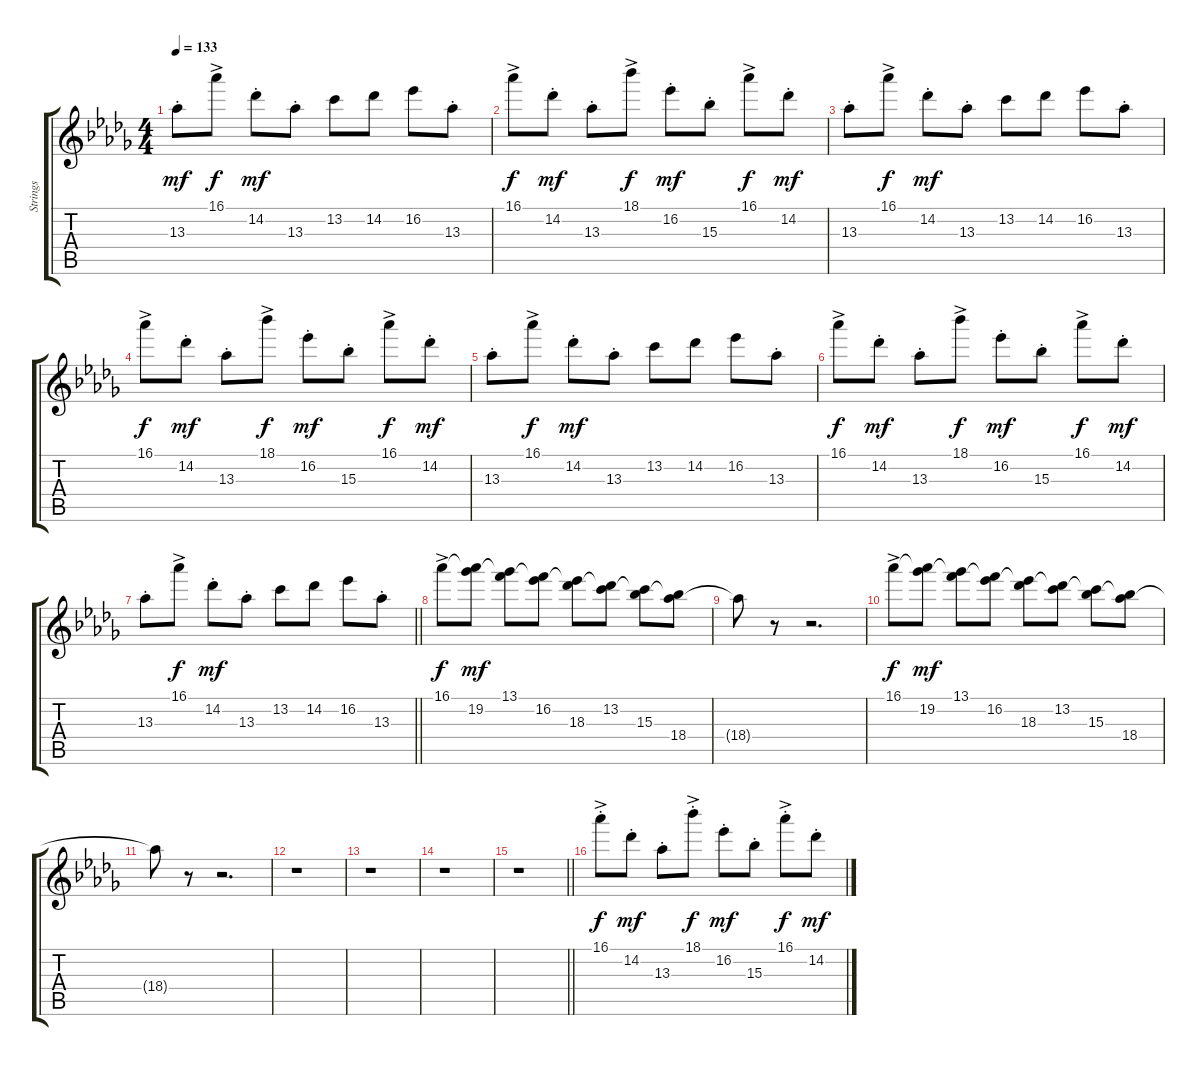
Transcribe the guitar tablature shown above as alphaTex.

\track ("Strings" "Strings") {instrument stringensemble1}
\staff {score tabs}
\tuning (E5 B4 G4 D4 A3 E2) {hide}
\ts (4 4)
\tempo 133
\clef g2
\ks db
13.3{st}.8{dy mf} 16.1{ac}.8{dy f} 14.2{st}.8{dy mf} 13.3{st}.8 13.2.8 14.2.8 16.2.8 13.3{st}.8 |
16.1{ac}.8{dy f} 14.2{st}.8{dy mf} 13.3{st}.8 18.1{ac}.8{dy f} 16.2{st}.8{dy mf} 15.3{st}.8 16.1{ac}.8{dy f} 14.2{st}.8{dy mf} |
13.3{st}.8 16.1{ac}.8{dy f} 14.2{st}.8{dy mf} 13.3{st}.8 13.2.8 14.2.8 16.2.8 13.3{st}.8 |
16.1{ac}.8{dy f} 14.2{st}.8{dy mf} 13.3{st}.8 18.1{ac}.8{dy f} 16.2{st}.8{dy mf} 15.3{st}.8 16.1{ac}.8{dy f} 14.2{st}.8{dy mf} |
13.3{st}.8 16.1{ac}.8{dy f} 14.2{st}.8{dy mf} 13.3{st}.8 13.2.8 14.2.8 16.2.8 13.3{st}.8 |
16.1{ac}.8{dy f} 14.2{st}.8{dy mf} 13.3{st}.8 18.1{ac}.8{dy f} 16.2{st}.8{dy mf} 15.3{st}.8 16.1{ac}.8{dy f} 14.2{st}.8{dy mf} |
\barLineRight lightlight
13.3{st}.8 16.1{ac}.8{dy f} 14.2{st}.8{dy mf} 13.3{st}.8 13.2.8 14.2.8 16.2.8 13.3{st}.8 |
16.1{ac}.8{dy f} (16.1{t} 19.2).8{dy mf} (13.1 19.2{t}).8 (13.1{t} 16.2).8 (16.2{t} 18.3).8 (13.2 18.3{t}).8 (13.2{t} 15.3).8 (15.3{t} 18.4).8 |
18.4{t}.8 r.8 r.2{d} |
16.1{ac}.8{dy f} (16.1{t} 19.2).8{dy mf} (13.1 19.2{t}).8 (13.1{t} 16.2).8 (16.2{t} 18.3).8 (13.2 18.3{t}).8 (13.2{t} 15.3).8 (15.3{t} 18.4).8 |
18.4{t}.8 r.8 r.2{d} |
r.1 |
r.1 |
r.1 |
\barLineRight lightlight
r.1 |
16.1{ac st}.8{dy f} 14.2{st}.8{dy mf} 13.3{st}.8 18.1{ac st}.8{dy f} 16.2{st}.8{dy mf} 15.3{st}.8 16.1{ac st}.8{dy f} 14.2{st}.8{dy mf}
